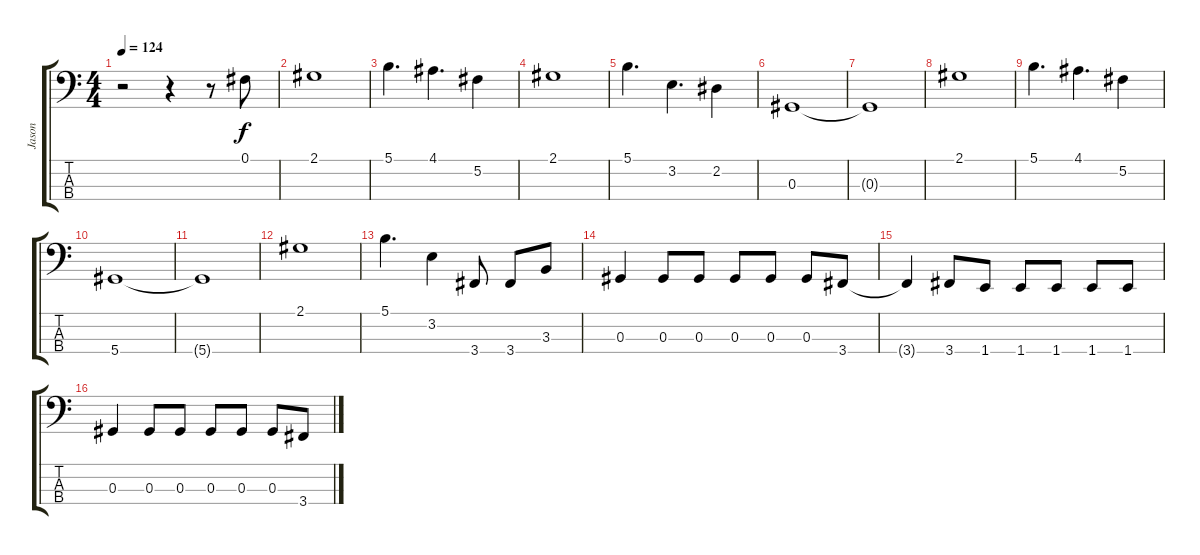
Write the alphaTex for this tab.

\track ("Jason" "Jason") {instrument electricbasspick}
\staff {score tabs}
\tuning (Gb2 Db2 Ab1 Eb1) {hide}
\ts (4 4)
\tempo 124
\clef f4
\ks c
r.2{dy f instrument electricbasspick} r.4 r.8 0.1.8 |
2.1.1 |
5.1.4{d} 4.1.4{d} 5.2.4 |
2.1.1 |
5.1.4{d} 3.2.4{d} 2.2.4 |
0.3.1 |
0.3{t}.1 |
2.1.1 |
5.1.4{d} 4.1.4{d} 5.2.4 |
5.4.1 |
5.4{t}.1 |
2.1.1 |
5.1.4{d} 3.2.4 3.4.8 3.4.8 3.3.8 |
0.3.4 0.3.8 0.3.8 0.3.8 0.3.8 0.3.8 3.4.8 |
3.4{t}.4 3.4.8 1.4.8 1.4.8 1.4.8 1.4.8 1.4.8 |
0.3.4 0.3.8 0.3.8 0.3.8 0.3.8 0.3.8 3.4.8
